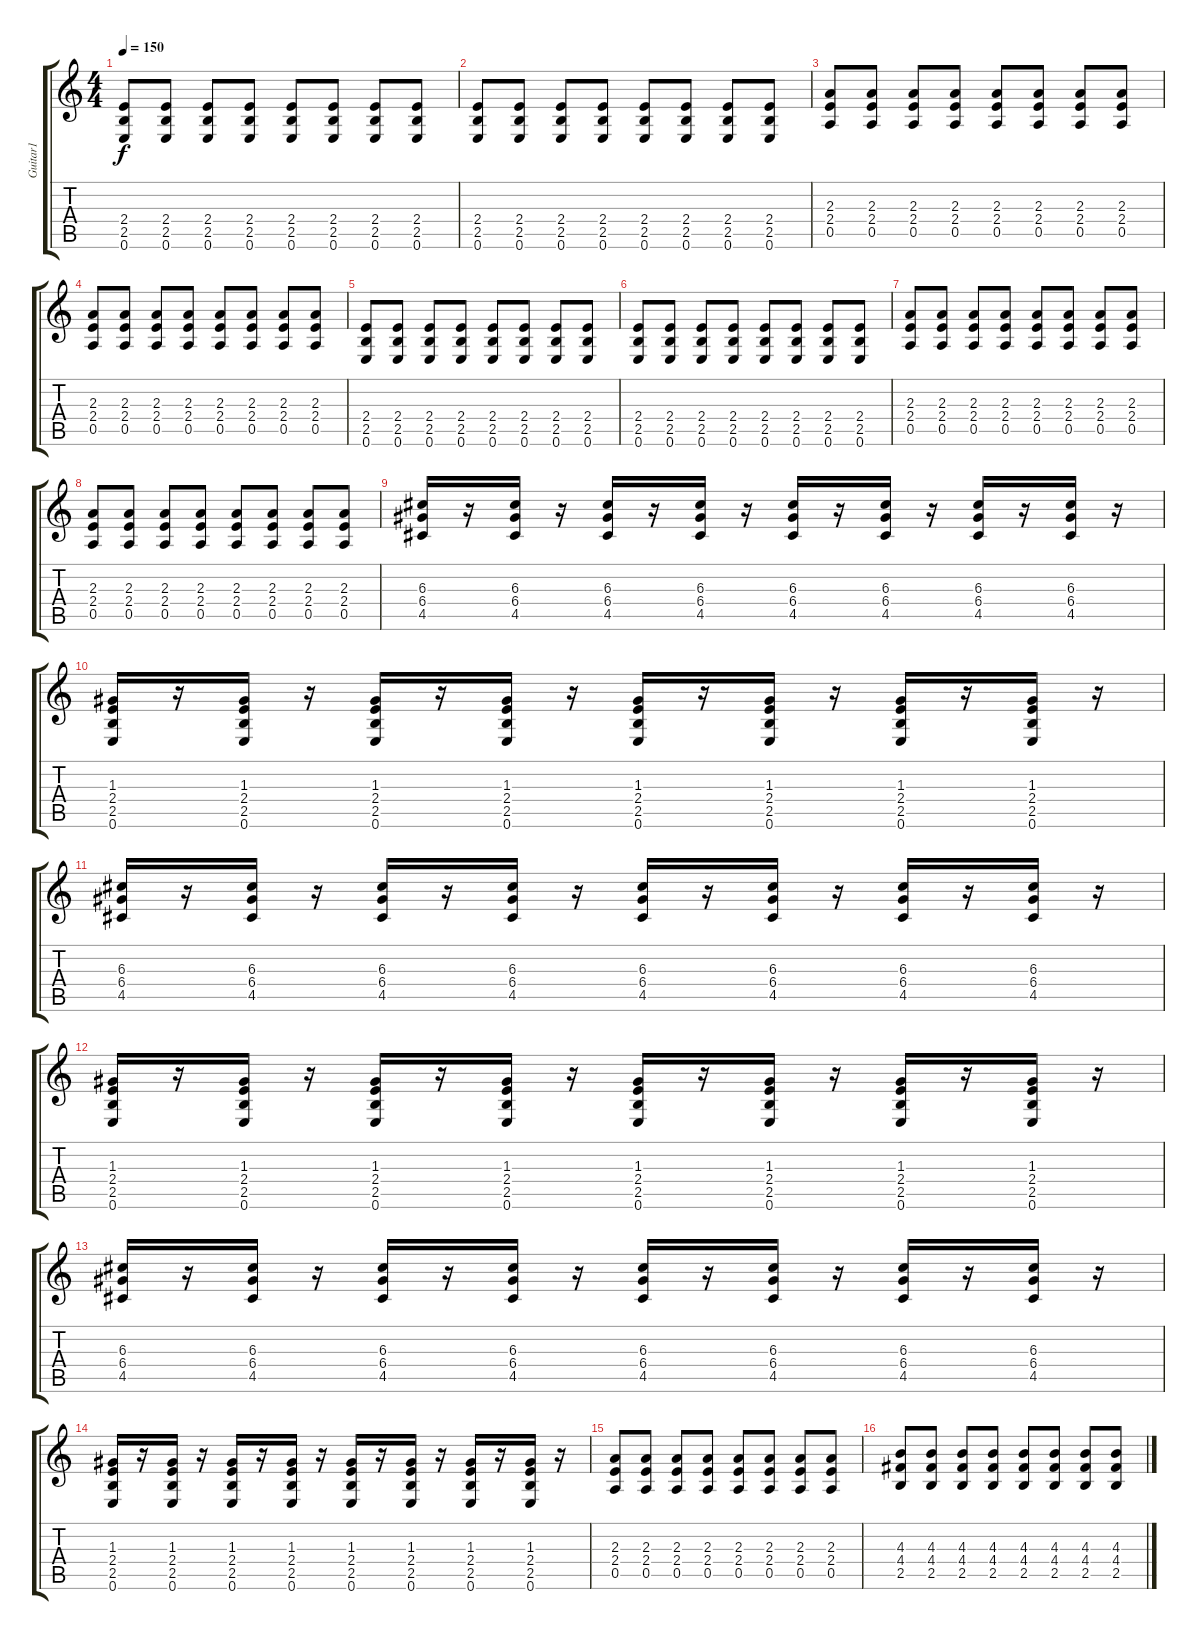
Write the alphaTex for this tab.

\track ("Guitar1" "Guitar1") {instrument distortionguitar}
\staff {score tabs}
\tuning (E4 B3 G3 D3 A2 E2) {hide}
\ts (4 4)
\tempo 150
\clef g2
\ks c
(2.4 2.5 0.6).8{dy f} (2.4 2.5 0.6).8 (2.4 2.5 0.6).8 (2.4 2.5 0.6).8 (2.4 2.5 0.6).8 (2.4 2.5 0.6).8 (2.4 2.5 0.6).8 (2.4 2.5 0.6).8 |
(2.4 2.5 0.6).8 (2.4 2.5 0.6).8 (2.4 2.5 0.6).8 (2.4 2.5 0.6).8 (2.4 2.5 0.6).8 (2.4 2.5 0.6).8 (2.4 2.5 0.6).8 (2.4 2.5 0.6).8 |
(2.3 2.4 0.5).8 (2.3 2.4 0.5).8 (2.3 2.4 0.5).8 (2.3 2.4 0.5).8 (2.3 2.4 0.5).8 (2.3 2.4 0.5).8 (2.3 2.4 0.5).8 (2.3 2.4 0.5).8 |
(2.3 2.4 0.5).8 (2.3 2.4 0.5).8 (2.3 2.4 0.5).8 (2.3 2.4 0.5).8 (2.3 2.4 0.5).8 (2.3 2.4 0.5).8 (2.3 2.4 0.5).8 (2.3 2.4 0.5).8 |
(2.4 2.5 0.6).8 (2.4 2.5 0.6).8 (2.4 2.5 0.6).8 (2.4 2.5 0.6).8 (2.4 2.5 0.6).8 (2.4 2.5 0.6).8 (2.4 2.5 0.6).8 (2.4 2.5 0.6).8 |
(2.4 2.5 0.6).8 (2.4 2.5 0.6).8 (2.4 2.5 0.6).8 (2.4 2.5 0.6).8 (2.4 2.5 0.6).8 (2.4 2.5 0.6).8 (2.4 2.5 0.6).8 (2.4 2.5 0.6).8 |
(2.3 2.4 0.5).8 (2.3 2.4 0.5).8 (2.3 2.4 0.5).8 (2.3 2.4 0.5).8 (2.3 2.4 0.5).8 (2.3 2.4 0.5).8 (2.3 2.4 0.5).8 (2.3 2.4 0.5).8 |
(2.3 2.4 0.5).8 (2.3 2.4 0.5).8 (2.3 2.4 0.5).8 (2.3 2.4 0.5).8 (2.3 2.4 0.5).8 (2.3 2.4 0.5).8 (2.3 2.4 0.5).8 (2.3 2.4 0.5).8 |
(6.3 6.4 4.5).16 r.16 (6.3 6.4 4.5).16 r.16 (6.3 6.4 4.5).16 r.16 (6.3 6.4 4.5).16 r.16 (6.3 6.4 4.5).16 r.16 (6.3 6.4 4.5).16 r.16 (6.3 6.4 4.5).16 r.16 (6.3 6.4 4.5).16 r.16 |
(1.3 2.4 2.5 0.6).16 r.16 (1.3 2.4 2.5 0.6).16 r.16 (1.3 2.4 2.5 0.6).16 r.16 (1.3 2.4 2.5 0.6).16 r.16 (1.3 2.4 2.5 0.6).16 r.16 (1.3 2.4 2.5 0.6).16 r.16 (1.3 2.4 2.5 0.6).16 r.16 (1.3 2.4 2.5 0.6).16 r.16 |
(6.3 6.4 4.5).16 r.16 (6.3 6.4 4.5).16 r.16 (6.3 6.4 4.5).16 r.16 (6.3 6.4 4.5).16 r.16 (6.3 6.4 4.5).16 r.16 (6.3 6.4 4.5).16 r.16 (6.3 6.4 4.5).16 r.16 (6.3 6.4 4.5).16 r.16 |
(1.3 2.4 2.5 0.6).16 r.16 (1.3 2.4 2.5 0.6).16 r.16 (1.3 2.4 2.5 0.6).16 r.16 (1.3 2.4 2.5 0.6).16 r.16 (1.3 2.4 2.5 0.6).16 r.16 (1.3 2.4 2.5 0.6).16 r.16 (1.3 2.4 2.5 0.6).16 r.16 (1.3 2.4 2.5 0.6).16 r.16 |
(6.3 6.4 4.5).16 r.16 (6.3 6.4 4.5).16 r.16 (6.3 6.4 4.5).16 r.16 (6.3 6.4 4.5).16 r.16 (6.3 6.4 4.5).16 r.16 (6.3 6.4 4.5).16 r.16 (6.3 6.4 4.5).16 r.16 (6.3 6.4 4.5).16 r.16 |
(1.3 2.4 2.5 0.6).16 r.16 (1.3 2.4 2.5 0.6).16 r.16 (1.3 2.4 2.5 0.6).16 r.16 (1.3 2.4 2.5 0.6).16 r.16 (1.3 2.4 2.5 0.6).16 r.16 (1.3 2.4 2.5 0.6).16 r.16 (1.3 2.4 2.5 0.6).16 r.16 (1.3 2.4 2.5 0.6).16 r.16 |
(2.3 2.4 0.5).8 (2.3 2.4 0.5).8 (2.3 2.4 0.5).8 (2.3 2.4 0.5).8 (2.3 2.4 0.5).8 (2.3 2.4 0.5).8 (2.3 2.4 0.5).8 (2.3 2.4 0.5).8 |
(4.3 4.4 2.5).8 (4.3 4.4 2.5).8 (4.3 4.4 2.5).8 (4.3 4.4 2.5).8 (4.3 4.4 2.5).8 (4.3 4.4 2.5).8 (4.3 4.4 2.5).8 (4.3 4.4 2.5).8
